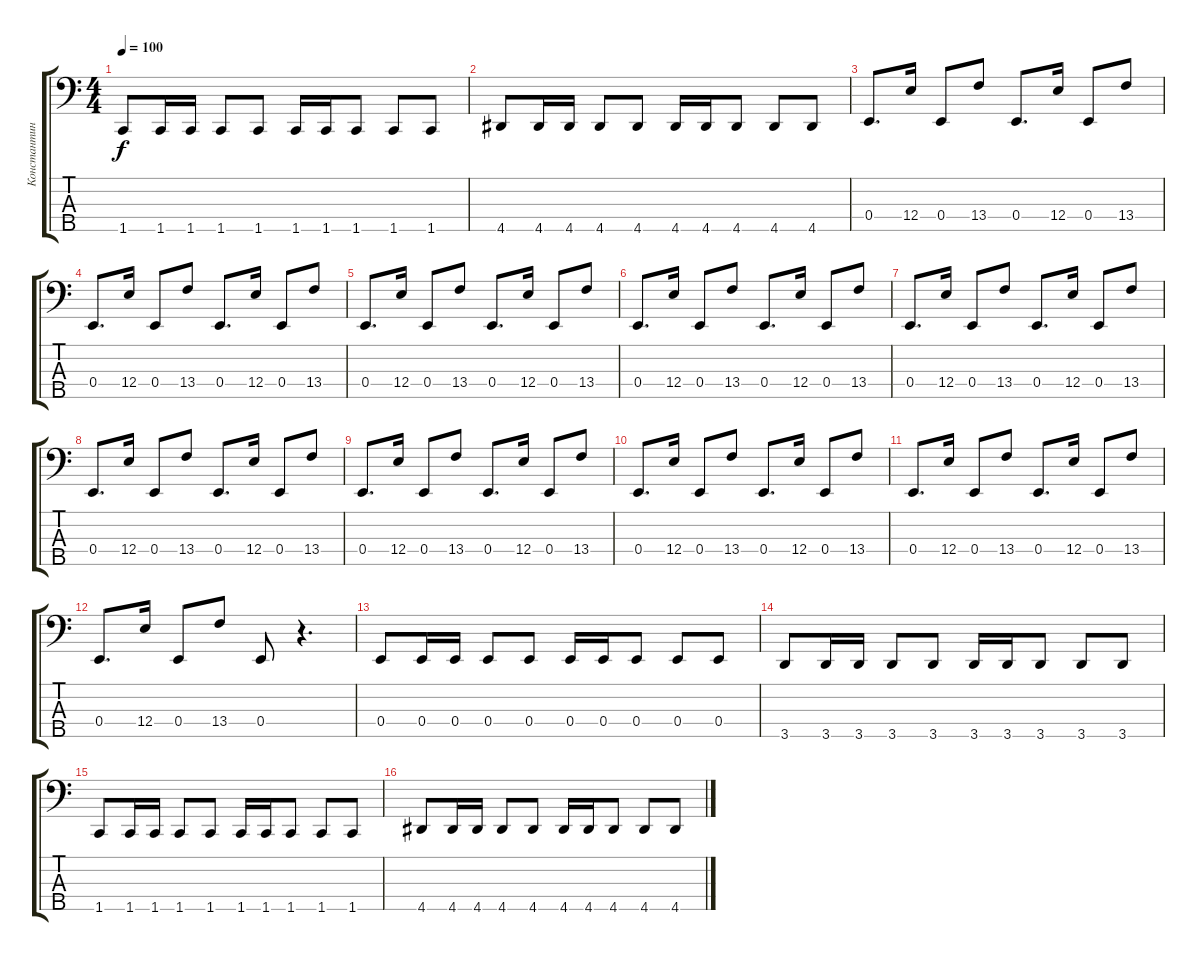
\track ("Константин Бекрев" "Константин") {instrument electricbassfinger}
\staff {score tabs}
\tuning (G2 D2 A1 E1 B0) {hide}
\ts (4 4)
\tempo 100
\clef f4
\ks c
1.5.8{dy f} 1.5.16 1.5.16 1.5.8 1.5.8 1.5.16 1.5.16 1.5.8 1.5.8 1.5.8 |
4.5.8 4.5.16 4.5.16 4.5.8 4.5.8 4.5.16 4.5.16 4.5.8 4.5.8 4.5.8 |
0.4.8{d} 12.4.16 0.4.8 13.4.8 0.4.8{d} 12.4.16 0.4.8 13.4.8 |
0.4.8{d} 12.4.16 0.4.8 13.4.8 0.4.8{d} 12.4.16 0.4.8 13.4.8 |
0.4.8{d} 12.4.16 0.4.8 13.4.8 0.4.8{d} 12.4.16 0.4.8 13.4.8 |
0.4.8{d} 12.4.16 0.4.8 13.4.8 0.4.8{d} 12.4.16 0.4.8 13.4.8 |
0.4.8{d} 12.4.16 0.4.8 13.4.8 0.4.8{d} 12.4.16 0.4.8 13.4.8 |
0.4.8{d} 12.4.16 0.4.8 13.4.8 0.4.8{d} 12.4.16 0.4.8 13.4.8 |
0.4.8{d} 12.4.16 0.4.8 13.4.8 0.4.8{d} 12.4.16 0.4.8 13.4.8 |
0.4.8{d} 12.4.16 0.4.8 13.4.8 0.4.8{d} 12.4.16 0.4.8 13.4.8 |
0.4.8{d} 12.4.16 0.4.8 13.4.8 0.4.8{d} 12.4.16 0.4.8 13.4.8 |
0.4.8{d} 12.4.16 0.4.8 13.4.8 0.4.8 r.4{d} |
0.4.8 0.4.16 0.4.16 0.4.8 0.4.8 0.4.16 0.4.16 0.4.8 0.4.8 0.4.8 |
3.5.8 3.5.16 3.5.16 3.5.8 3.5.8 3.5.16 3.5.16 3.5.8 3.5.8 3.5.8 |
1.5.8 1.5.16 1.5.16 1.5.8 1.5.8 1.5.16 1.5.16 1.5.8 1.5.8 1.5.8 |
4.5.8 4.5.16 4.5.16 4.5.8 4.5.8 4.5.16 4.5.16 4.5.8 4.5.8 4.5.8
